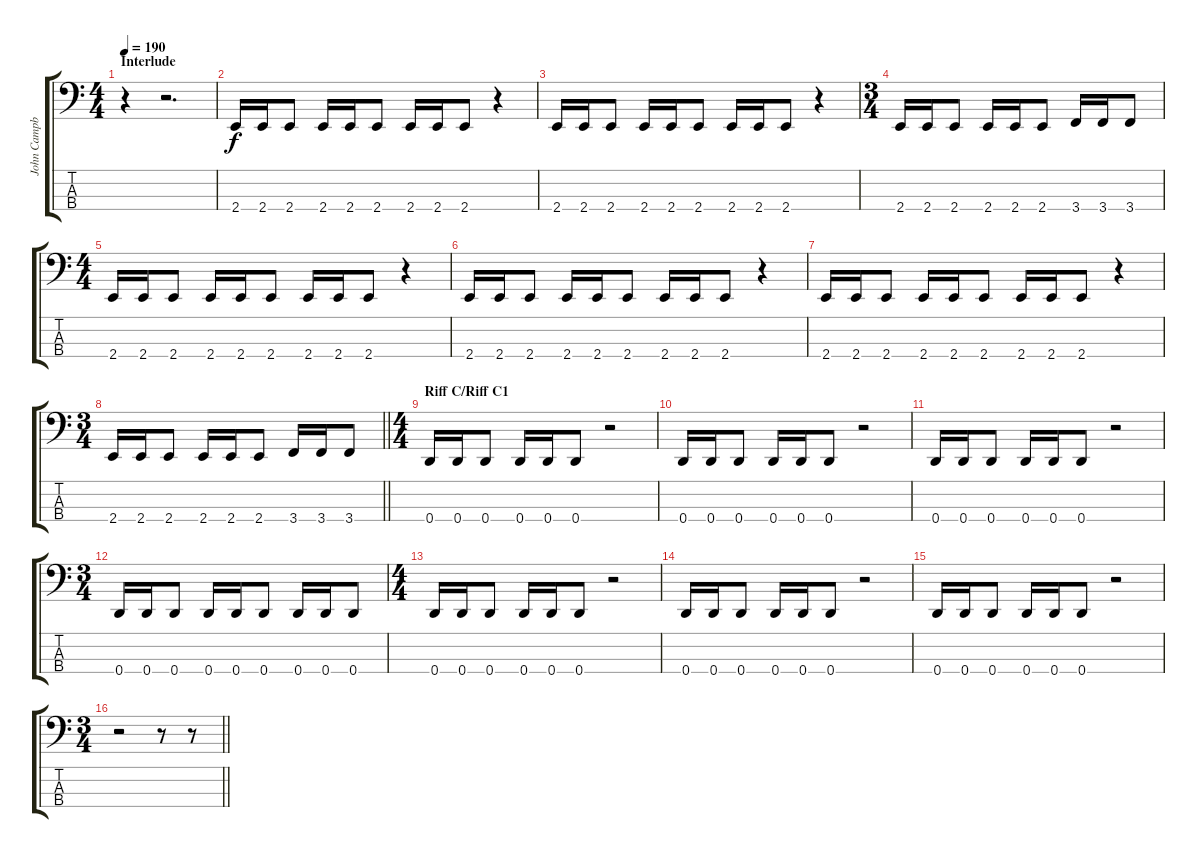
\track ("John Campbell" "John Campb") {instrument electricbasspick}
\staff {score tabs}
\tuning (G2 D2 A1 D1) {hide}
\ts (4 4)
\section ("" "Interlude")
\tempo 190
\clef f4
\ks c
r.4{dy f} r.2{d} |
2.4.16 2.4.16 2.4.8 2.4.16 2.4.16 2.4.8 2.4.16 2.4.16 2.4.8 r.4 |
2.4.16 2.4.16 2.4.8 2.4.16 2.4.16 2.4.8 2.4.16 2.4.16 2.4.8 r.4 |
\ts (3 4)
2.4.16 2.4.16 2.4.8 2.4.16 2.4.16 2.4.8 3.4.16 3.4.16 3.4.8 |
\ts (4 4)
2.4.16 2.4.16 2.4.8 2.4.16 2.4.16 2.4.8 2.4.16 2.4.16 2.4.8 r.4 |
2.4.16 2.4.16 2.4.8 2.4.16 2.4.16 2.4.8 2.4.16 2.4.16 2.4.8 r.4 |
2.4.16 2.4.16 2.4.8 2.4.16 2.4.16 2.4.8 2.4.16 2.4.16 2.4.8 r.4 |
\ts (3 4)
\barLineRight lightlight
2.4.16 2.4.16 2.4.8 2.4.16 2.4.16 2.4.8 3.4.16 3.4.16 3.4.8 |
\ts (4 4)
\section ("" "Riff C/Riff C1")
0.4.16 0.4.16 0.4.8 0.4.16 0.4.16 0.4.8 r.2 |
0.4.16 0.4.16 0.4.8 0.4.16 0.4.16 0.4.8 r.2 |
0.4.16 0.4.16 0.4.8 0.4.16 0.4.16 0.4.8 r.2 |
\ts (3 4)
0.4.16 0.4.16 0.4.8 0.4.16 0.4.16 0.4.8 0.4.16 0.4.16 0.4.8 |
\ts (4 4)
0.4.16 0.4.16 0.4.8 0.4.16 0.4.16 0.4.8 r.2 |
0.4.16 0.4.16 0.4.8 0.4.16 0.4.16 0.4.8 r.2 |
0.4.16 0.4.16 0.4.8 0.4.16 0.4.16 0.4.8 r.2 |
\ts (3 4)
\barLineRight lightlight
r.2 r.8 r.8
